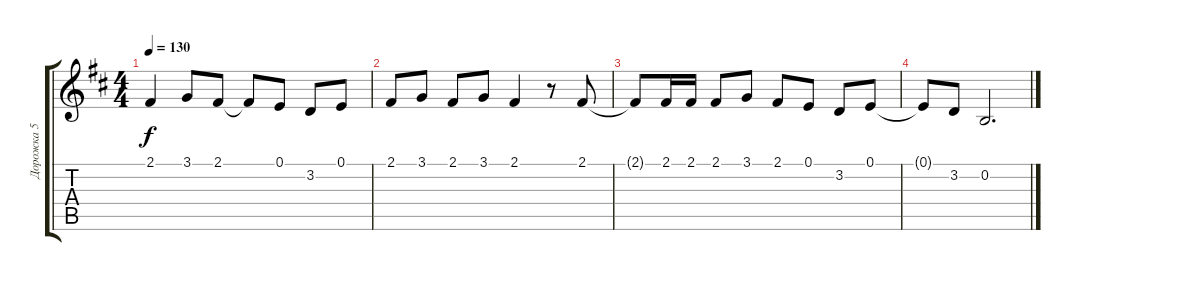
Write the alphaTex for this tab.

\track ("Дорожка 5" "Дорожка 5") {instrument altosax}
\staff {score tabs}
\tuning (E4 B3 G3 D3 A2 E2) {hide}
\ts (4 4)
\tempo 130
\clef g2
\ks d
2.1.4{dy f} 3.1.8 2.1.8 2.1{t}.8 0.1.8 3.2.8 0.1.8 |
2.1.8 3.1.8 2.1.8 3.1.8 2.1.4 r.8 2.1.8 |
2.1{t}.8 2.1.16 2.1.16 2.1.8 3.1.8 2.1.8 0.1.8 3.2.8 0.1.8 |
0.1{t}.8 3.2.8 0.2.2{d}
